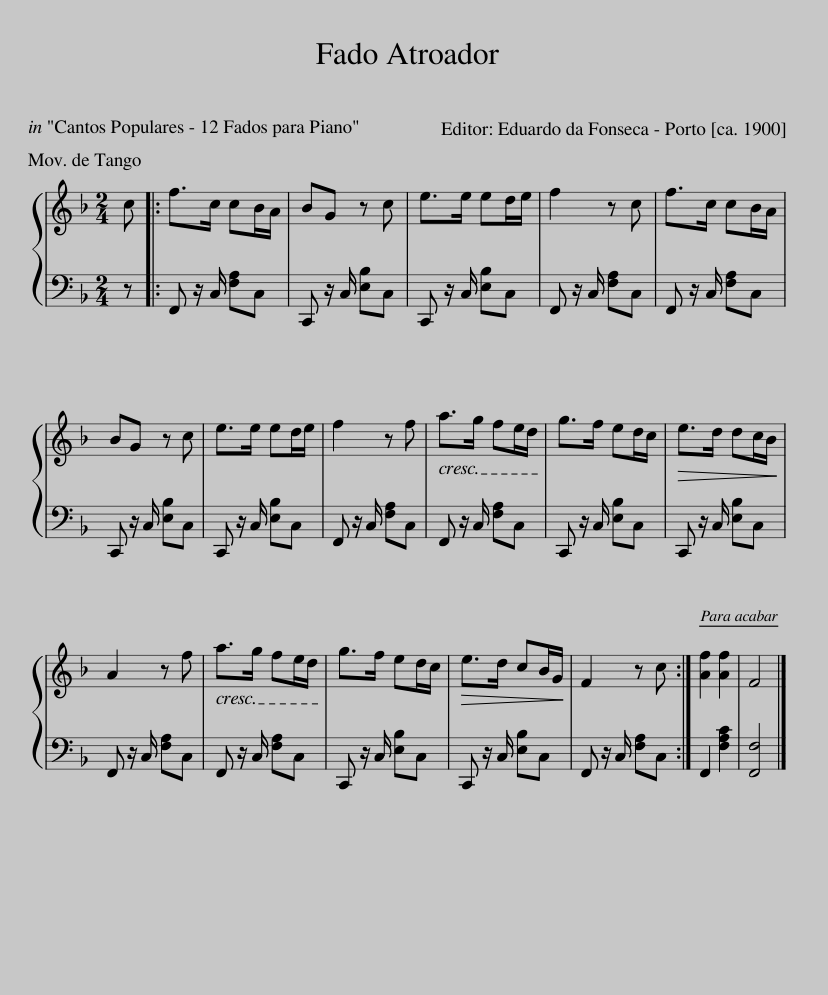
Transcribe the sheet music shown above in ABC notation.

X:1
%%score { 1 | 2 }
L:1/8
Q:1/4=60
M:2/4
I:linebreak $
K:F
V:1 treble
V:2 bass
V:1
 c |: f>c cB/A/ | BG z c | e>e ed/e/ | f2 z c | %5
 f>c cB/A/ |$ BG z c | e>e ed/e/ | f2 z f | a>g fe/d/ | %10
 g>f ed/c/ |!>(! e>d dc/B/!>)! |$ A2 z f | a>g fe/d/ | g>f ed/c/ | %15
!>(! e>d cB/G/!>)! | F2 z c :| [Af]2 [Af]2 | F4 |] %19
V:2
 z |: F,, z/ C,/ [F,A,]C, | C,, z/ C,/ [E,B,]C, | C,, z/ C,/ [E,B,]C, | F,, z/ C,/ [F,A,]C, | %5
 F,, z/ C,/ [F,A,]C, |$ C,, z/ C,/ [E,B,]C, | C,, z/ C,/ [E,B,]C, | F,, z/ C,/ [F,A,]C, | F,, z/ C,/ [F,A,]C, | %10
 C,, z/ C,/ [E,B,]C, | C,, z/ C,/ [E,B,]C, |$ F,, z/ C,/ [F,A,]C, | F,, z/ C,/ [F,A,]C, | C,, z/ C,/ [E,B,]C, | %15
 C,, z/ C,/ [E,B,]C, | F,, z/ C,/ [F,A,]C, :| F,,2 [F,A,C]2 | [F,,F,]4 |] %19
